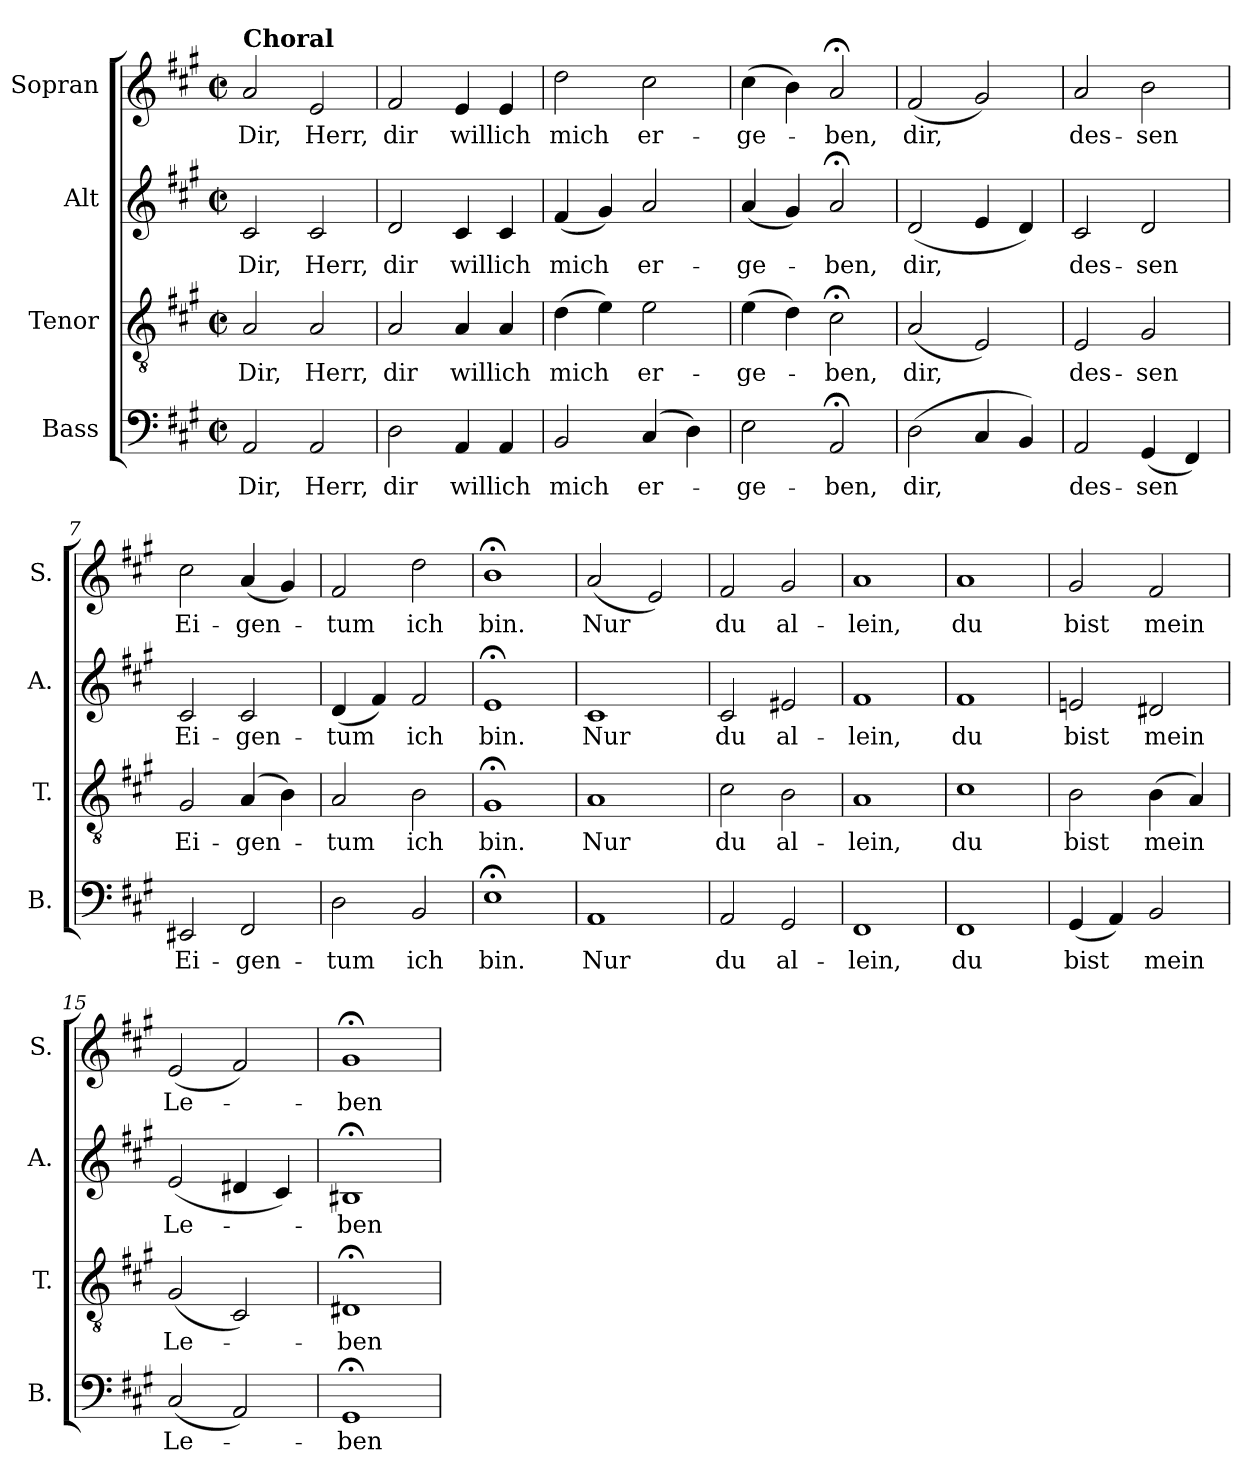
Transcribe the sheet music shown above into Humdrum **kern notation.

**kern	**text	**kern	**text	**kern	**text	**kern	**text
*part4	*part4	*part3	*part3	*part2	*part2	*part1	*part1
*staff4	*staff4	*staff3	*staff3	*staff2	*staff2	*staff1	*staff1
*I"Bass	*	*I"Tenor	*	*I"Alt	*	*I"Sopran	*
*I'B.	*	*I'T.	*	*I'A.	*	*I'S.	*
*clefF4	*	*clefGv2	*	*clefG2	*	*clefG2	*
*	*	*ITrd7c12	*	*	*	*	*
*k[f#c#g#]	*	*k[f#c#g#]	*	*k[f#c#g#]	*	*k[f#c#g#]	*
*A:	*	*A:	*	*A:	*	*A:	*
*M2/2	*	*M2/2	*	*M2/2	*	*M2/2	*
*met(c|)	*	*met(c|)	*	*met(c|)	*	*met(c|)	*
=1	=1	=1	=1	=1	=1	=1	=1
!	!	!	!	!	!	!LO:TX:a:B:t=Choral	!
!	!LO:LY:b	!	!LO:LY:b	!	!LO:LY:b	!	!LO:LY:b
2AA/	Dir,	2AA/	Dir,	2c#/	Dir,	2a/	Dir,
!	!LO:LY:b	!	!LO:LY:b	!	!LO:LY:b	!	!LO:LY:b
2AA/	Herr,	2AA/	Herr,	2c#/	Herr,	2e/	Herr,
=2	=2	=2	=2	=2	=2	=2	=2
!	!LO:LY:b	!	!LO:LY:b	!	!LO:LY:b	!	!LO:LY:b
2D\	dir	2AA/	dir	2d/	dir	2f#/	dir
!	!LO:LY:b	!	!LO:LY:b	!	!LO:LY:b	!	!LO:LY:b
4AA/	will	4AA/	will	4c#/	will	4e/	will
!	!LO:LY:b	!	!LO:LY:b	!	!LO:LY:b	!	!LO:LY:b
4AA/	ich	4AA/	ich	4c#/	ich	4e/	ich
=3	=3	=3	=3	=3	=3	=3	=3
!	!LO:LY:b	!	!LO:LY:b	!	!LO:LY:b	!	!LO:LY:b
2BB/	mich	(>4D\	mich	(<4f#/	mich	2dd\	mich
.	.	4E\)	.	4g#/)	.	.	.
!	!LO:LY:b	!	!LO:LY:b	!	!LO:LY:b	!	!LO:LY:b
(>4C#/	er-	2E\	er-	2a/	er-	2cc#\	er-
4D\)	.	.	.	.	.	.	.
=4	=4	=4	=4	=4	=4	=4	=4
!	!LO:LY:b	!	!LO:LY:b	!	!LO:LY:b	!	!LO:LY:b
2E\	-ge-	(>4E\	-ge-	(<4a/	-ge-	(>4cc#\	-ge-
.	.	4D\)	.	4g#/)	.	4b\)	.
!	!LO:LY:b	!	!LO:LY:b	!	!LO:LY:b	!	!LO:LY:b
2AA;</	-ben,	2C#;<\	-ben,	2a;</	-ben,	2a;</	-ben,
=5	=5	=5	=5	=5	=5	=5	=5
!	!LO:LY:b	!	!LO:LY:b	!	!LO:LY:b	!	!LO:LY:b
(>2D\	dir,	(<2AA/	dir,	(<2d/	dir,	(<2f#/	dir,
4C#/	.	2EE/)	.	4e/	.	2g#/)	.
4BB/)	.	.	.	4d/)	.	.	.
=6	=6	=6	=6	=6	=6	=6	=6
!	!LO:LY:b	!	!LO:LY:b	!	!LO:LY:b	!	!LO:LY:b
2AA/	des-	2EE/	des-	2c#/	des-	2a/	des-
!	!LO:LY:b	!	!LO:LY:b	!	!LO:LY:b	!	!LO:LY:b
(<4GG#/	-sen	2GG#/	-sen	2d/	-sen	2b\	-sen
4FF#/)	.	.	.	.	.	.	.
=7	=7	=7	=7	=7	=7	=7	=7
!	!LO:LY:b	!	!LO:LY:b	!	!LO:LY:b	!	!LO:LY:b
2EE#X/	Ei-	2GG#/	Ei-	2c#/	Ei-	2cc#\	Ei-
!	!LO:LY:b	!	!LO:LY:b	!	!LO:LY:b	!	!LO:LY:b
2FF#/	-gen-	(>4AA/	-gen-	2c#/	-gen-	(<4a/	-gen-
.	.	4BB\)	.	.	.	4g#/)	.
=8	=8	=8	=8	=8	=8	=8	=8
!	!LO:LY:b	!	!LO:LY:b	!	!LO:LY:b	!	!LO:LY:b
2D\	-tum	2AA/	-tum	(<4d/	-tum	2f#/	-tum
.	.	.	.	4f#/)	.	.	.
!	!LO:LY:b	!	!LO:LY:b	!	!LO:LY:b	!	!LO:LY:b
2BB/	ich	2BB\	ich	2f#/	ich	2dd\	ich
=9	=9	=9	=9	=9	=9	=9	=9
!	!LO:LY:b	!	!LO:LY:b	!	!LO:LY:b	!	!LO:LY:b
1E;<	bin.	1GG#;<	bin.	1e;<	bin.	1b;<	bin.
!!LO:LB:g=z
=10	=10	=10	=10	=10	=10	=10	=10
!	!LO:LY:b	!	!LO:LY:b	!	!LO:LY:b	!	!LO:LY:b
1AA	Nur	1AA	Nur	1c#	Nur	(<2a/	Nur
.	.	.	.	.	.	2e/)	.
=11	=11	=11	=11	=11	=11	=11	=11
!	!LO:LY:b	!	!LO:LY:b	!	!LO:LY:b	!	!LO:LY:b
2AA/	du	2C#\	du	2c#/	du	2f#/	du
!	!LO:LY:b	!	!LO:LY:b	!	!LO:LY:b	!	!LO:LY:b
2GG#/	al-	2BB\	al-	2e#X/	al-	2g#/	al-
=12	=12	=12	=12	=12	=12	=12	=12
!	!LO:LY:b	!	!LO:LY:b	!	!LO:LY:b	!	!LO:LY:b
1FF#	-lein,	1AA	-lein,	1f#	-lein,	1a	-lein,
=13	=13	=13	=13	=13	=13	=13	=13
!	!LO:LY:b	!	!LO:LY:b	!	!LO:LY:b	!	!LO:LY:b
1FF#	du	1C#	du	1f#	du	1a	du
=14	=14	=14	=14	=14	=14	=14	=14
!	!LO:LY:b	!	!LO:LY:b	!	!LO:LY:b	!	!LO:LY:b
(<4GG#/	bist	2BB\	bist	2en/	bist	2g#/	bist
4AA/)	.	.	.	.	.	.	.
!	!LO:LY:b	!	!LO:LY:b	!	!LO:LY:b	!	!LO:LY:b
2BB/	mein	(>4BB\	mein	2d#X/	mein	2f#/	mein
.	.	4AA/)	.	.	.	.	.
=15	=15	=15	=15	=15	=15	=15	=15
!	!LO:LY:b	!	!LO:LY:b	!	!LO:LY:b	!	!LO:LY:b
(<2C#/	Le-	(<2GG#/	Le-	(<2e/	Le-	(<2e/	Le-
2AA/)	.	2CC#/)	.	4d#X/	.	2f#/)	.
.	.	.	.	4c#/)	.	.	.
=16	=16	=16	=16	=16	=16	=16	=16
!	!LO:LY:b	!	!LO:LY:b	!	!LO:LY:b	!	!LO:LY:b
1GG#;<	-ben	1DD#X;<	-ben	1B#X;<	-ben	1g#;<	-ben
=	=	=	=	=	=	=	=
*-	*-	*-	*-	*-	*-	*-	*-
